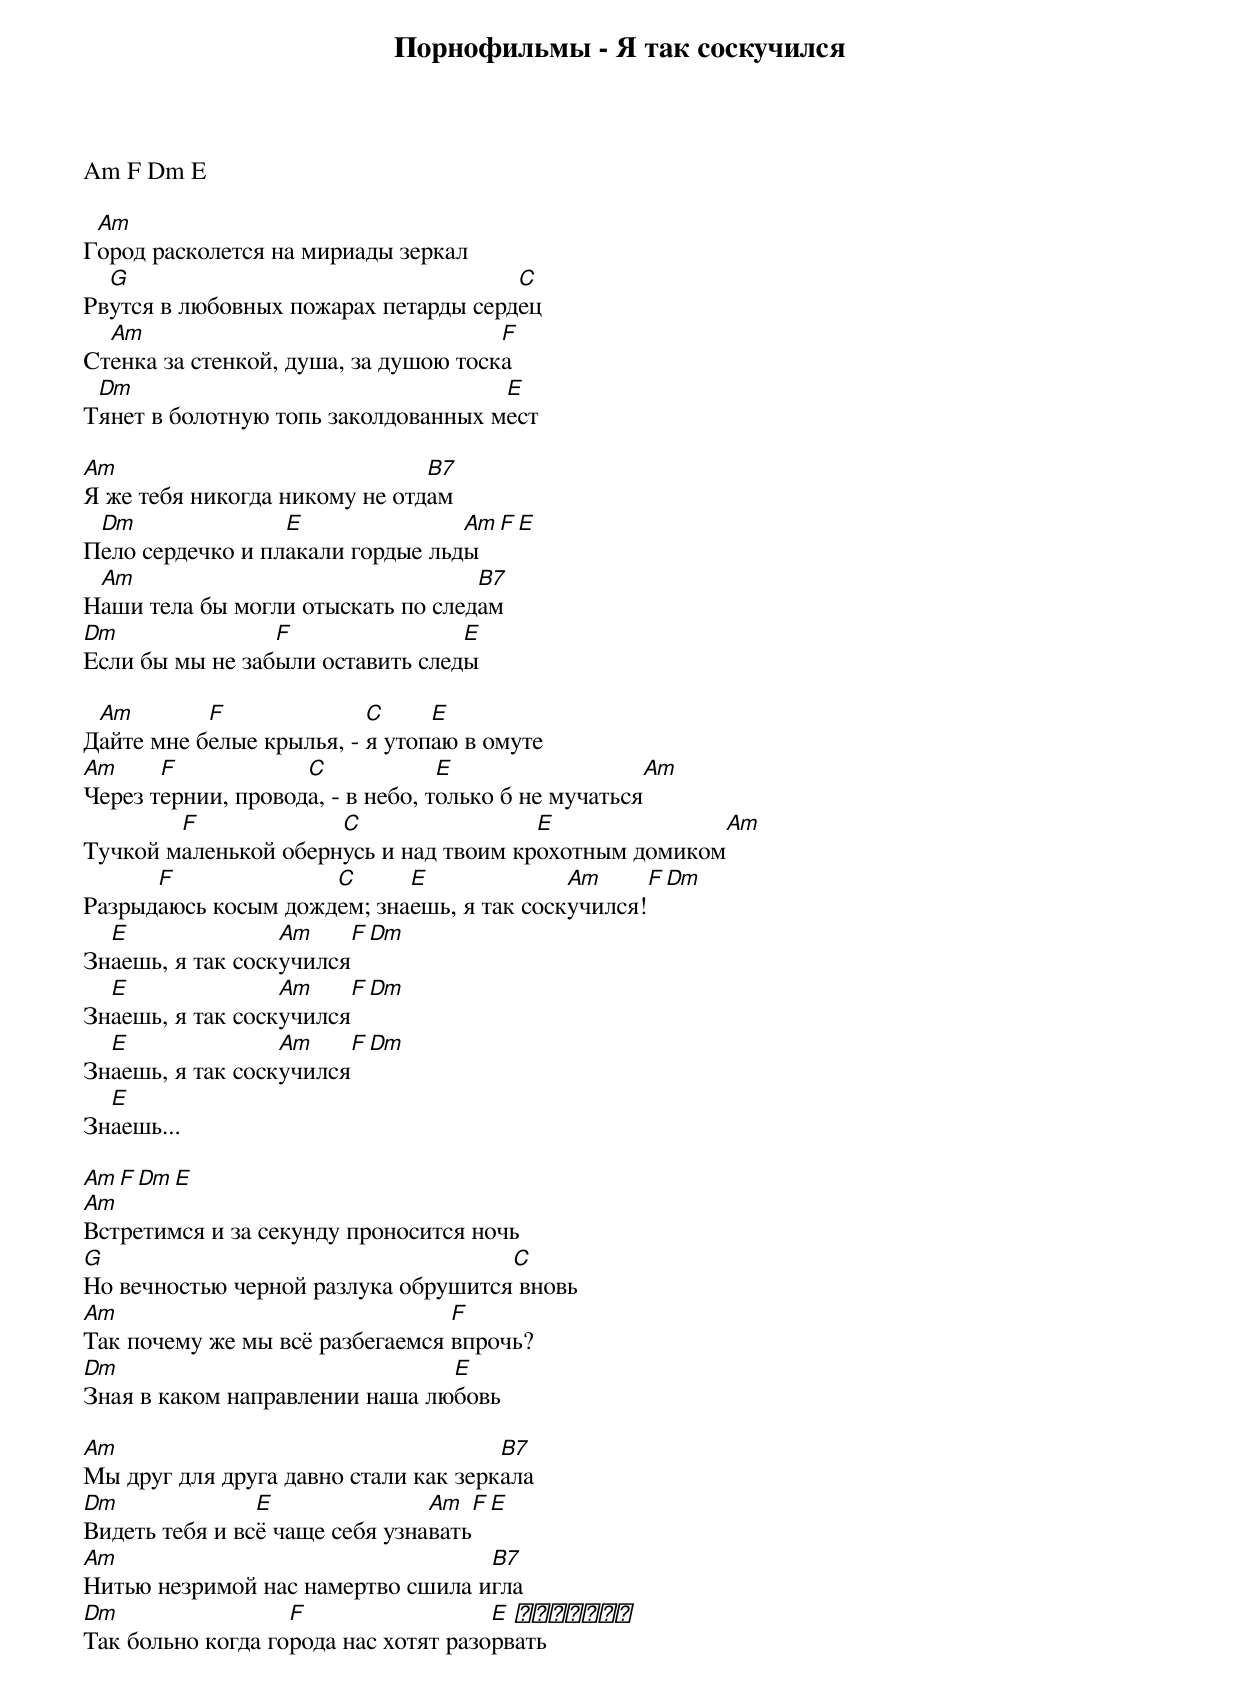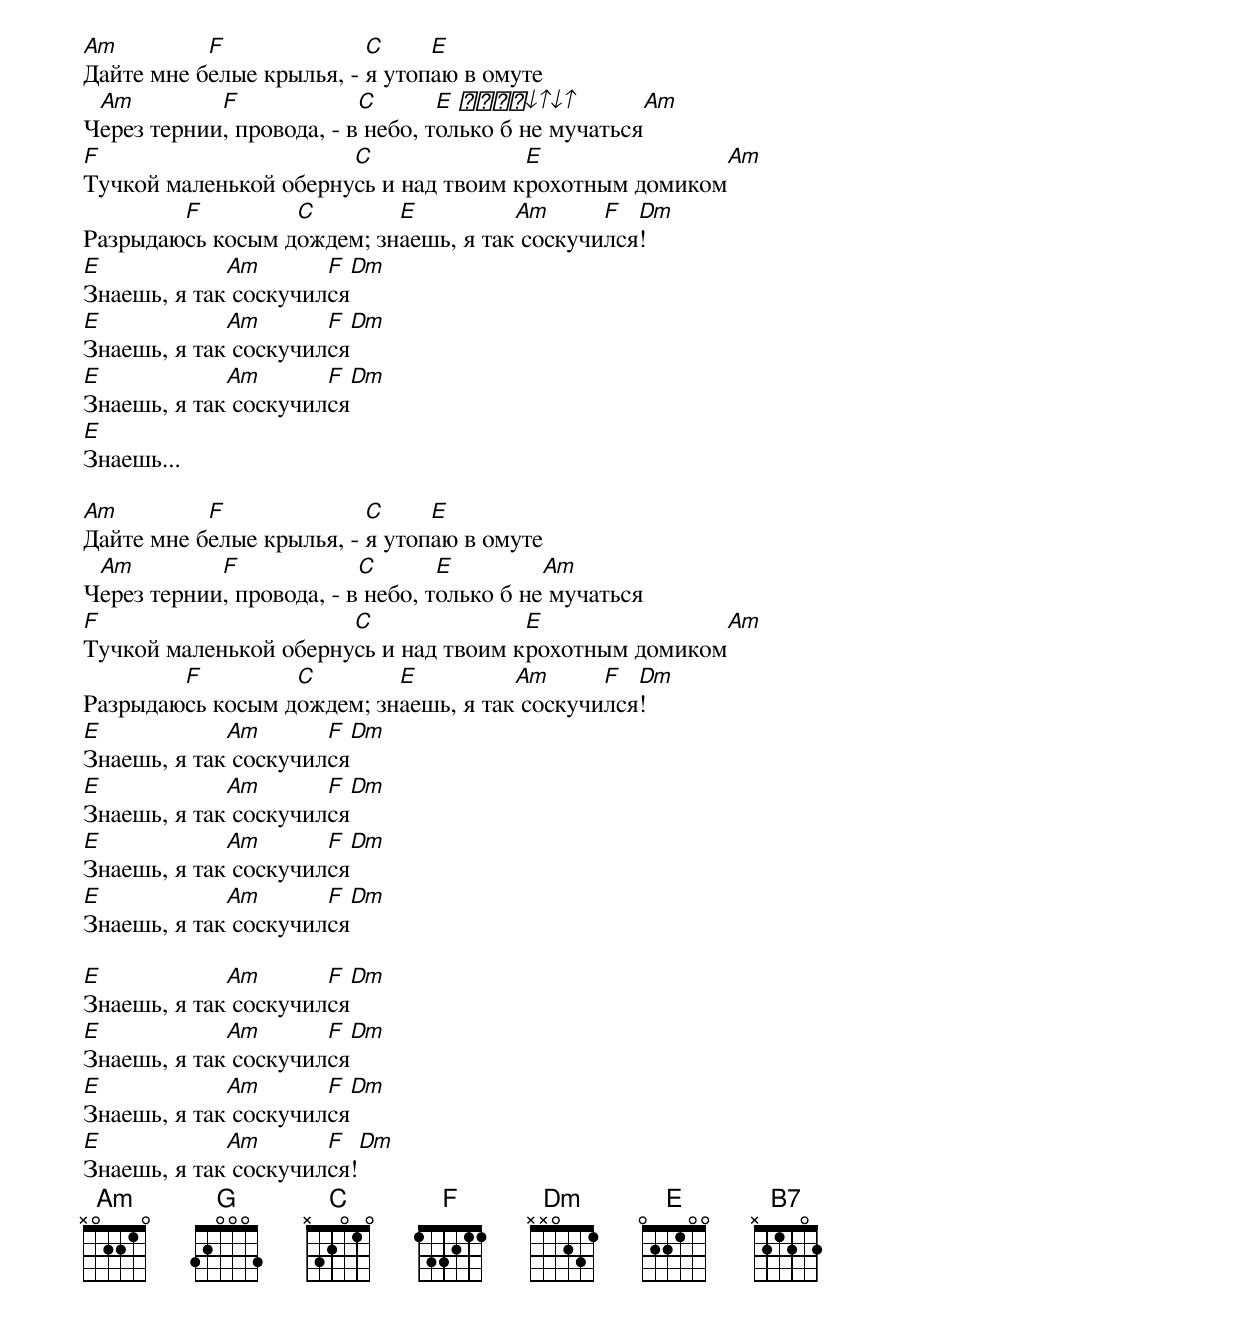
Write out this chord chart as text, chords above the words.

Порнофильмы - Я так соскучился

Am F Dm E

 Am
Город расколется на мириады зеркал
  G                                   C
Рвутся в любовных пожарах петарды сердец
  Am                                  F
Стенка за стенкой, душа, за душою тоска
 Dm                                  E
Тянет в болотную топь заколдованных мест

Am                             B7
Я же тебя никогда никому не отдам
 Dm               E               Am    F E
Пело сердечко и плакали гордые льды
 Am                                B7
Наши тела бы могли отыскать по следам
Dm               F                E
Если бы мы не забыли оставить следы

 Am        F              C     E
Дайте мне белые крылья, - я утопаю в омуте
Am     F            C             E                   Am
Через тернии, провода, - в небо, только б не мучаться
        F             C                 E              Am
Тучкой маленькой обернусь и над твоим крохотным домиком
      F              C      E              Am      F Dm
Разрыдаюсь косым дождем; знаешь, я так соскучился!
  E               Am     F  Dm
Знаешь, я так соскучился
  E               Am     F  Dm
Знаешь, я так соскучился
  E               Am     F  Dm
Знаешь, я так соскучился
  E
Знаешь...

Am F Dm E
Am
Встретимся и за секунду проносится ночь
G                                    C
Но вечностью черной разлука обрушится вновь
Am                               F
Так почему же мы всё разбегаемся впрочь?
Dm                              E
Зная в каком направлении наша любовь

Am                                    B7
Мы друг для друга давно стали как зеркала
Dm              E               Am   F E
Видеть тебя и всё чаще себя узнавать
Am                                 B7
Нитью незримой нас намертво сшила игла
Dm                 F                  E ⇩⇩⇩⇩⇩⇩⇩
Так больно когда города нас хотят разорвать

Am         F              C     E
Дайте мне белые крылья, - я утопаю в омуте
 Am         F             C       E ⇩⇩⇩⇩↓↑↓↑         Am
Через тернии, провода, - в небо, только б не мучаться
F                      C               E               Am
Тучкой маленькой обернусь и над твоим крохотным домиком
        F         C        E          Am      F  Dm
Разрыдаюсь косым дождем; знаешь, я так соскучился!
E            Am       F  Dm
Знаешь, я так соскучился
E            Am       F  Dm
Знаешь, я так соскучился
E            Am       F  Dm
Знаешь, я так соскучился
E
Знаешь...

Am         F              C     E
Дайте мне белые крылья, - я утопаю в омуте
 Am         F             C       E         Am
Через тернии, провода, - в небо, только б не мучаться
F                      C               E               Am
Тучкой маленькой обернусь и над твоим крохотным домиком
        F         C        E          Am      F  Dm
Разрыдаюсь косым дождем; знаешь, я так соскучился!
E            Am       F  Dm
Знаешь, я так соскучился
E            Am       F  Dm
Знаешь, я так соскучился
E            Am       F  Dm
Знаешь, я так соскучился
E            Am       F  Dm
Знаешь, я так соскучился

E            Am       F  Dm
Знаешь, я так соскучился
E            Am       F  Dm
Знаешь, я так соскучился
E            Am       F  Dm
Знаешь, я так соскучился
E            Am       F  Dm
Знаешь, я так соскучился!
